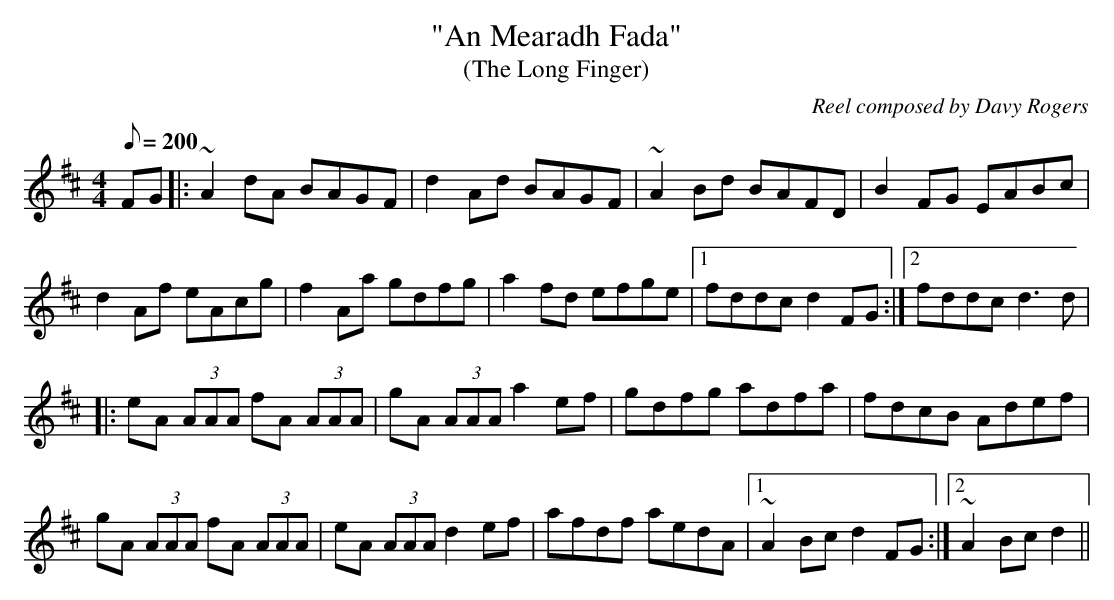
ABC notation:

X:1
T:"An Mearadh Fada"
T:(The Long Finger)
C:Reel composed by Davy Rogers
L:1/8
Q:200
M:4/4
K:D
FG |: ~A2 dA BAGF | d2 Ad BAGF | ~A2 Bd BAFD | B2 FG EABc |
d2 Af eAcg | f2 Aa gdfg | a2 fd efge |1 fddc d2 FG :|2 fddc d3d |
|: eA (3AAA fA (3AAA | gA (3AAA a2 ef | gdfg adfa | fdcB Adef |
gA (3AAA fA (3AAA |eA (3AAA d2 ef | afdf aedA |1 ~A2 Bc d2 FG :|2 ~A2 Bc d2 ||
